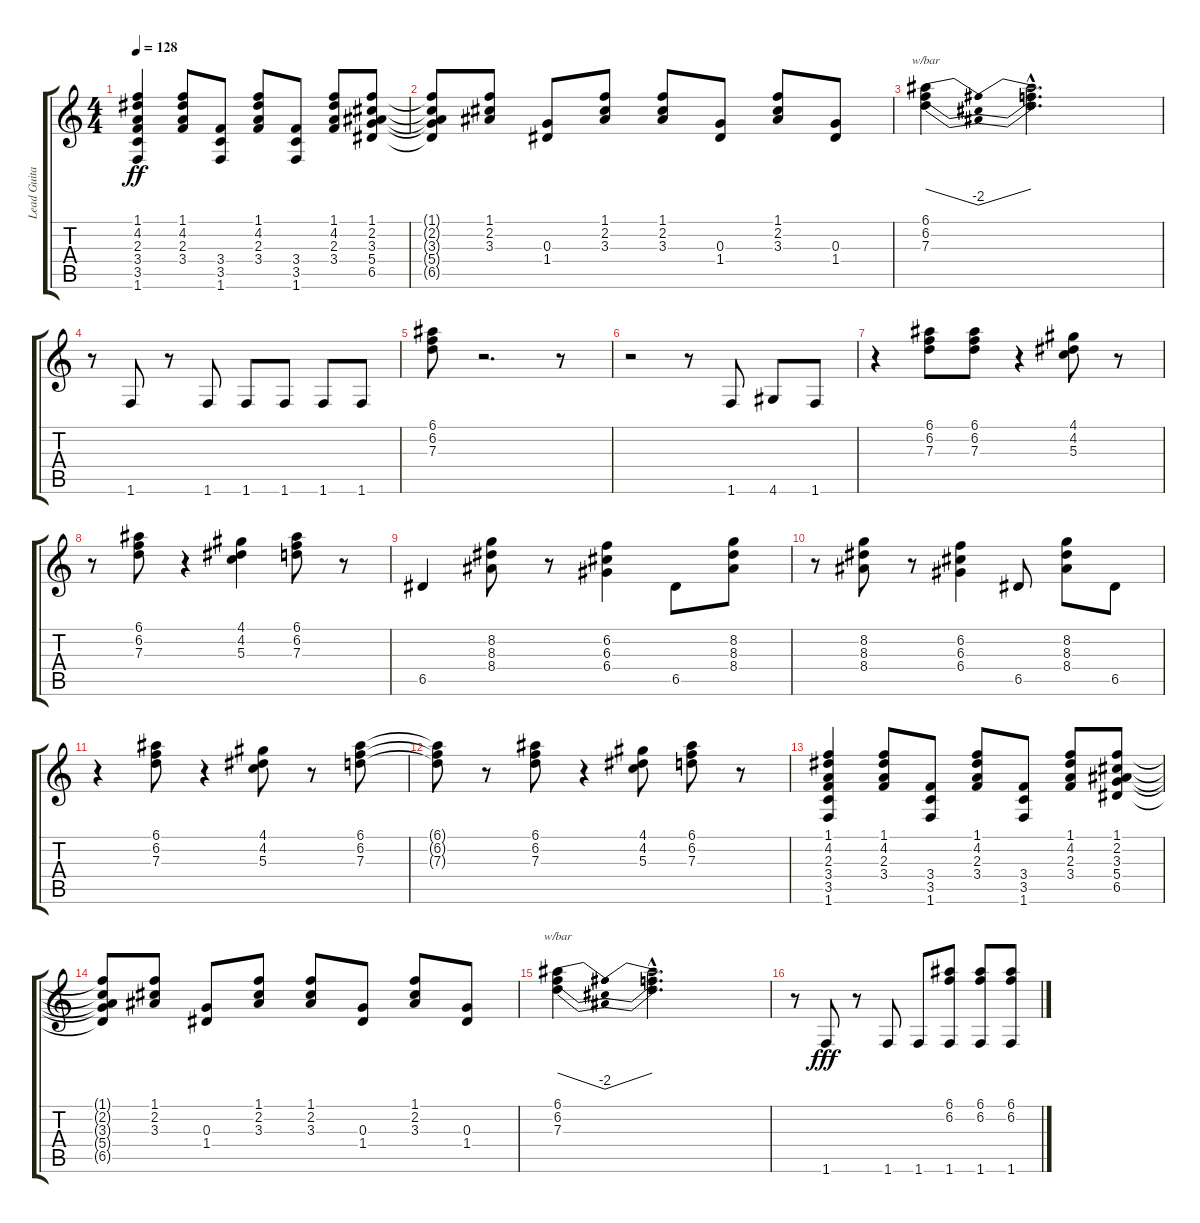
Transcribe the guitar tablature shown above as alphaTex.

\track ("Lead Guitar" "Lead Guita") {instrument electricguitarclean}
\staff {score tabs}
\tuning (E4 B3 G3 D3 A2 E2) {hide}
\ts (4 4)
\tempo 128
\clef g2
\ks c
(1.1 4.2 2.3 3.4 3.5 1.6).4{dy ff} (1.1 4.2 2.3 3.4).8 (3.4 3.5 1.6).8 (1.1 4.2 2.3 3.4).8 (3.4 3.5 1.6).8 (1.1 4.2 2.3 3.4).8 (1.1 2.2 3.3 5.4 6.5).8 |
(1.1{t} 2.2{t} 3.3{t} 5.4{t} 6.5{t}).8 (1.1 2.2 3.3).8 (0.3 1.4).8 (1.1 2.2 3.3).8 (1.1 2.2 3.3).8 (0.3 1.4).8 (1.1 2.2 3.3).8 (0.3 1.4).8 |
(6.1 6.2 7.3).4{tbe (dip default 0 0 30 -8 60 0)} (6.1{hac t} 6.2{hac t} 7.3{hac t}).2{d} |
r.8{volume 16 instrument electricguitarmuted} 1.6.8 r.8 1.6.8 1.6.8 1.6.8 1.6.8 1.6.8 |
(6.1 6.2 7.3).8{volume 15 instrument electricguitarclean} r.2{d} r.8 |
r.2 r.8 1.6.8{volume 16 instrument electricguitarclean} 4.6.8 1.6.8 |
r.4 (6.1 6.2 7.3).8{volume 12} (6.1 6.2 7.3).8 r.4 (4.1 4.2 5.3).8 r.8 |
r.8 (6.1 6.2 7.3).8 r.4 (4.1 4.2 5.3).4 (6.1 6.2 7.3).8 r.8 |
6.5.4 (8.2 8.3 8.4).8 r.8 (6.2 6.3 6.4).4 6.5.8 (8.2 8.3 8.4).8 |
r.8 (8.2 8.3 8.4).8 r.8 (6.2 6.3 6.4).4 6.5.8 (8.2 8.3 8.4).8 6.5.8 |
r.4 (6.1 6.2 7.3).8 r.4 (4.1 4.2 5.3).8 r.8 (6.1 6.2 7.3).8 |
(6.1{t} 6.2{t} 7.3{t}).8 r.8 (6.1 6.2 7.3).8 r.4 (4.1 4.2 5.3).8 (6.1 6.2 7.3).8 r.8 |
(1.1 4.2 2.3 3.4 3.5 1.6).4 (1.1 4.2 2.3 3.4).8 (3.4 3.5 1.6).8 (1.1 4.2 2.3 3.4).8 (3.4 3.5 1.6).8 (1.1 4.2 2.3 3.4).8 (1.1 2.2 3.3 5.4 6.5).8 |
(1.1{t} 2.2{t} 3.3{t} 5.4{t} 6.5{t}).8 (1.1 2.2 3.3).8 (0.3 1.4).8 (1.1 2.2 3.3).8 (1.1 2.2 3.3).8 (0.3 1.4).8 (1.1 2.2 3.3).8 (0.3 1.4).8 |
(6.1 6.2 7.3).4{tbe (dip default 0 0 30 -8 60 0)} (6.1{hac t} 6.2{hac t} 7.3{hac t}).2{d} |
r.8{volume 16 instrument electricguitarclean} 1.6.8{dy fff} r.8 1.6.8 1.6.8 (6.1 6.2 1.6).8 (6.1 6.2 1.6).8 (6.1 6.2 1.6).8
